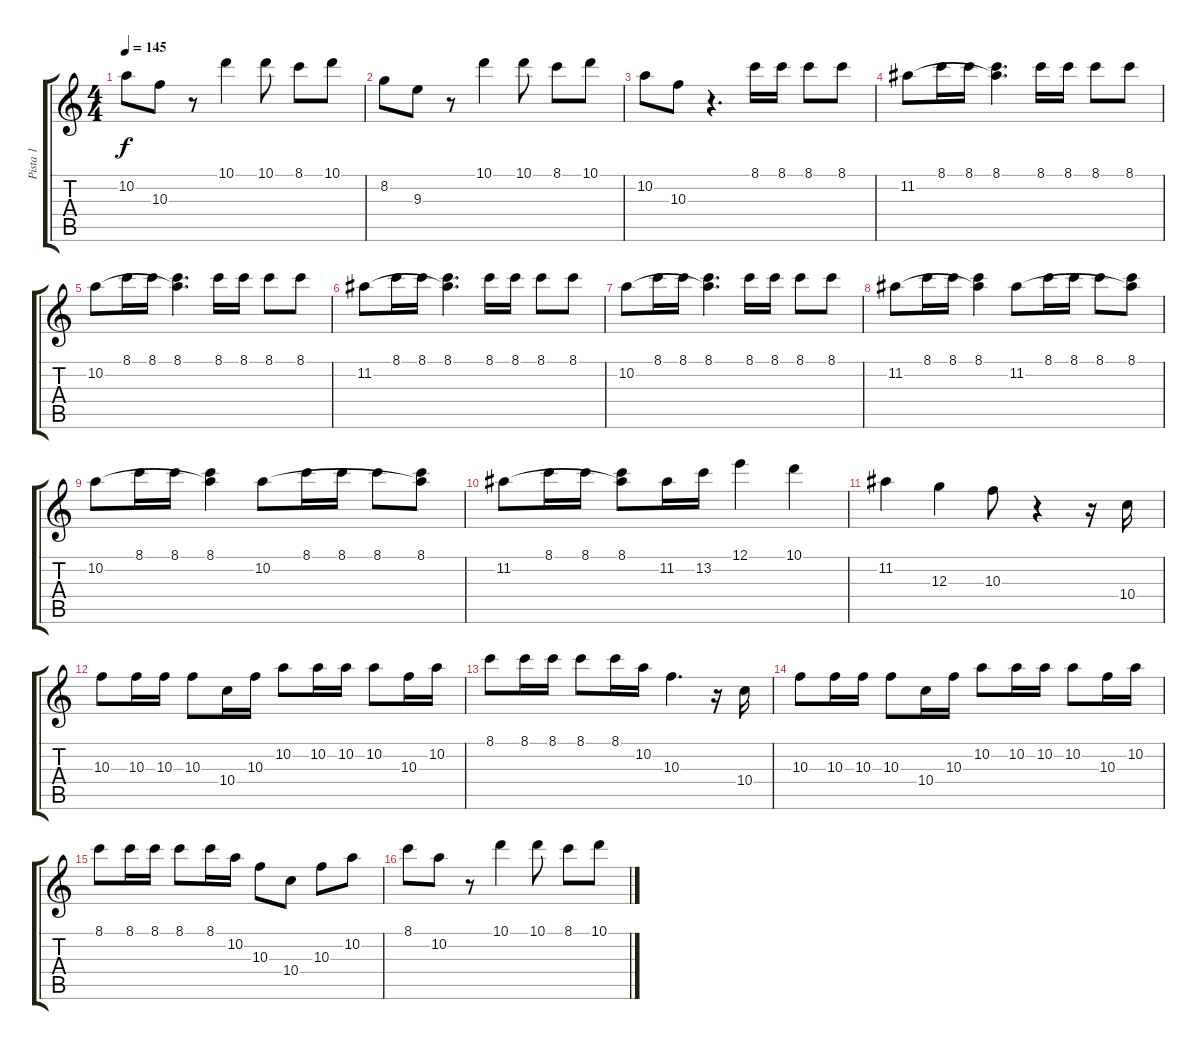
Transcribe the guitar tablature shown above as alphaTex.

\track ("Pista 1" "Pista 1") {instrument electricguitarclean}
\staff {score tabs}
\tuning (E4 B3 G3 D3 A2 E2) {hide}
\ts (4 4)
\tempo 145
\clef g2
\ks c
10.2.8{dy f} 10.3.8 r.8 10.1.4 10.1.8 8.1.8 10.1.8 |
8.2.8 9.3.8 r.8 10.1.4 10.1.8 8.1.8 10.1.8 |
10.2.8 10.3.8 r.4{d} 8.1.16 8.1.16 8.1.8 8.1.8 |
11.2.8 8.1.16 8.1.16 (8.1 11.2{t}).4{d} 8.1.16 8.1.16 8.1.8 8.1.8 |
10.2.8 8.1.16 8.1.16 (8.1 10.2{t}).4{d} 8.1.16 8.1.16 8.1.8 8.1.8 |
11.2.8 8.1.16 8.1.16 (8.1 11.2{t}).4{d} 8.1.16 8.1.16 8.1.8 8.1.8 |
10.2.8 8.1.16 8.1.16 (8.1 10.2{t}).4{d} 8.1.16 8.1.16 8.1.8 8.1.8 |
11.2.8 8.1.16 8.1.16 (8.1 11.2{t}).4 11.2.8 8.1.16 8.1.16 8.1.8 (8.1 11.2{t}).8 |
10.2.8 8.1.16 8.1.16 (8.1 10.2{t}).4 10.2.8 8.1.16 8.1.16 8.1.8 (8.1 10.2{t}).8 |
11.2.8 8.1.16 8.1.16 (8.1 11.2{t}).8 11.2.16 13.2.16 12.1.4 10.1.4 |
11.2.4 12.3.4 10.3.8 r.4 r.16 10.4.16 |
10.3.8 10.3.16 10.3.16 10.3.8 10.4.16 10.3.16 10.2.8 10.2.16 10.2.16 10.2.8 10.3.16 10.2.16 |
8.1.8 8.1.16 8.1.16 8.1.8 8.1.16 10.2.16 10.3.4{d} r.16 10.4.16 |
10.3.8 10.3.16 10.3.16 10.3.8 10.4.16 10.3.16 10.2.8 10.2.16 10.2.16 10.2.8 10.3.16 10.2.16 |
8.1.8 8.1.16 8.1.16 8.1.8 8.1.16 10.2.16 10.3.8 10.4.8 10.3.8 10.2.8 |
8.1.8 10.2.8 r.8 10.1.4 10.1.8 8.1.8 10.1.8
